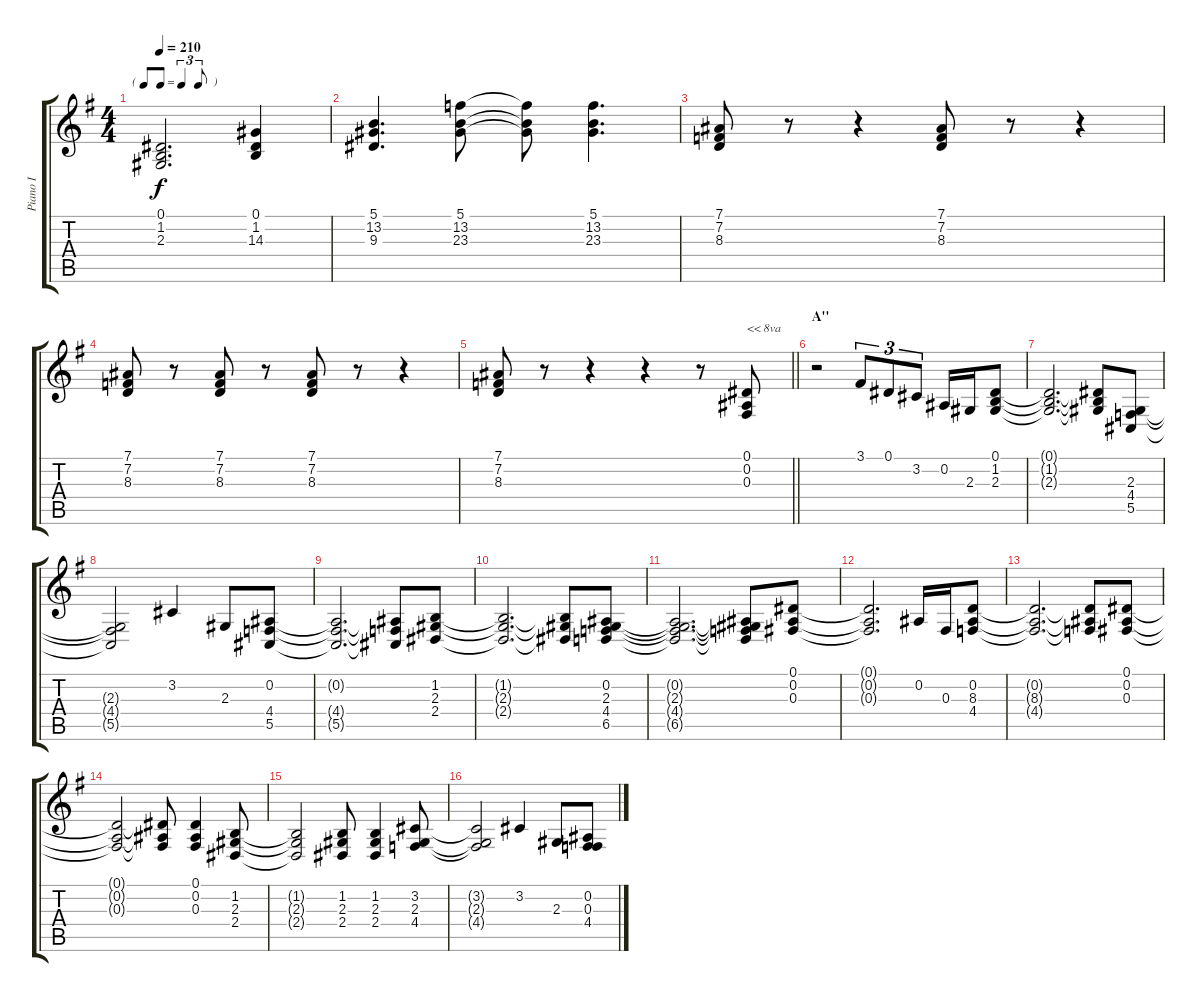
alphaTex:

\track ("Piano I" "Piano I") {instrument brightacousticpiano}
\staff {score tabs}
\tuning (Eb4 Bb3 Gb3 Db3 Ab2 Eb2) {hide}
\ts (4 4)
\tf triplet8th
\tempo 210
\clef g2
\ks g
(0.1 1.2 2.3).2{d dy f} (0.1 1.2 14.3).4 |
(5.1 13.2 9.3).4{d} (5.1 13.2 23.3).8 (5.1{t} 13.2{t} 23.3{t}).8 (5.1 13.2 23.3).4{d} |
(7.1 7.2 8.3).8 r.8 r.4 (7.1 7.2 8.3).8 r.8 r.4 |
(7.1 7.2 8.3).8 r.8 (7.1 7.2 8.3).8 r.8 (7.1 7.2 8.3).8 r.8 r.4 |
\barLineRight lightlight
(7.1 7.2 8.3).8 r.8 r.4 r.4 r.8 (0.1 0.2 0.3).8{txt "<< 8va"} |
\section ("" "A''")
r.2 3.1.8{tu (3 2)} 0.1.8{tu (3 2)} 3.2.8{tu (3 2)} 0.2.16 2.3.16 (0.1 1.2 2.3).8 |
(0.1{t} 1.2{t} 2.3{t}).2{d} (0.1{t} 1.2{t} 2.3{t}).8 (2.3 4.4 5.5).8 |
(2.3{t} 4.4{t} 5.5{t}).2 3.2.4 2.3.8 (0.2 4.4 5.5).8 |
(0.2{t} 4.4{t} 5.5{t}).2{d} (0.2{t} 4.4{t} 5.5{t}).8 (1.2 2.3 2.4).8 |
(1.2{t} 2.3{t} 2.4{t}).2{d} (1.2{t} 2.3{t} 2.4{t}).8 (0.2 2.3 4.4 6.5).8 |
(0.2{t} 2.3{t} 4.4{t} 6.5{t}).2{d} (0.2{t} 2.3{t} 4.4{t} 6.5{t}).8 (0.1 0.2 0.3).8 |
(0.1{t} 0.2{t} 0.3{t}).2{d} 0.2.16 0.3.16 (0.2 8.3 4.4).8 |
(0.2{t} 8.3{t} 4.4{t}).2{d} (0.2{t} 8.3{t} 4.4{t}).8 (0.1 0.2 0.3).8 |
(0.1{t} 0.2{t} 0.3{t}).2 (0.1{t} 0.2{t} 0.3{t}).8 (0.1 0.2 0.3).4 (1.2 2.3 2.4).8 |
(1.2{t} 2.3{t} 2.4{t}).2 (1.2 2.3 2.4).8 (1.2 2.3 2.4).4 (3.2 2.3 4.4).8 |
(3.2{t} 2.3{t} 4.4{t}).2 3.2.4 2.3.8 (0.2 0.3 4.4).8
